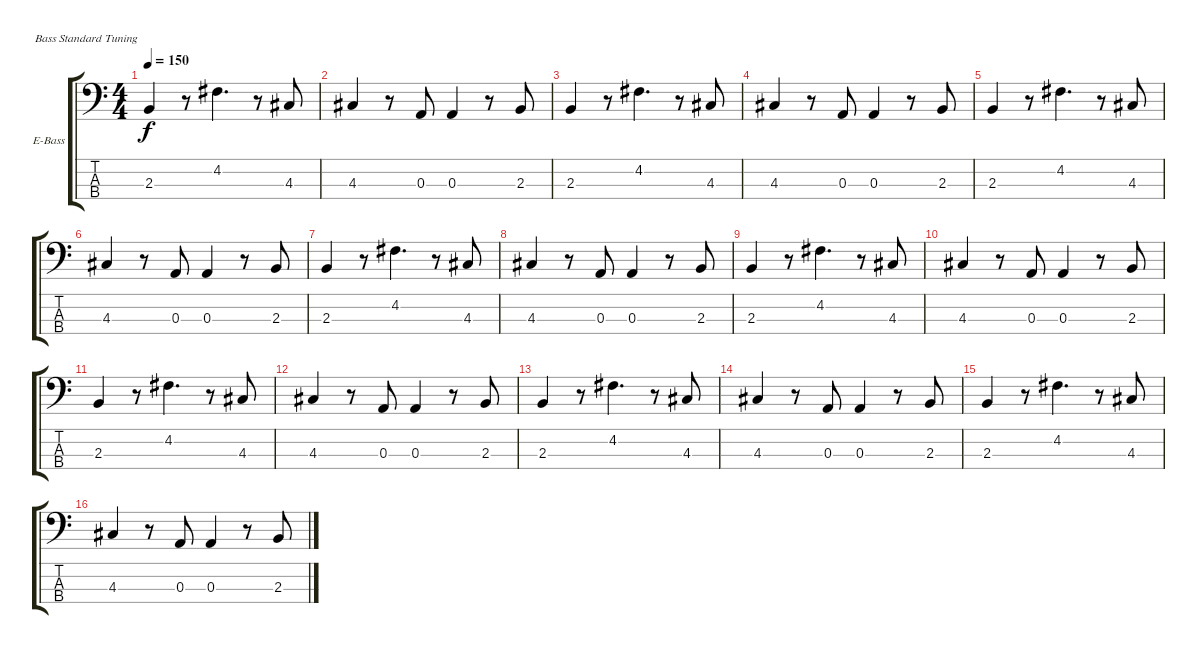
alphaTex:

\bracketExtendMode groupsimilarinstruments
\firstSystemTrackNameOrientation horizontal
\otherSystemsTrackNameOrientation horizontal
\track ("Basse" "E-Bass") {instrument electricbasspick}
\staff {score tabs}
\tuning (G2 D2 A1 E1)
\ts (4 4)
\tempo 150
\clef f4
\ks c
2.3.4{dy f} r.8 4.2.4{d} r.8 4.3.8 |
4.3.4 r.8 0.3.8 0.3.4 r.8 2.3.8 |
2.3.4 r.8 4.2.4{d} r.8 4.3.8 |
4.3.4 r.8 0.3.8 0.3.4 r.8 2.3.8 |
2.3.4 r.8 4.2.4{d} r.8 4.3.8 |
4.3.4 r.8 0.3.8 0.3.4 r.8 2.3.8 |
2.3.4 r.8 4.2.4{d} r.8 4.3.8 |
4.3.4 r.8 0.3.8 0.3.4 r.8 2.3.8 |
2.3.4 r.8 4.2.4{d} r.8 4.3.8 |
4.3.4 r.8 0.3.8 0.3.4 r.8 2.3.8 |
2.3.4 r.8 4.2.4{d} r.8 4.3.8 |
4.3.4 r.8 0.3.8 0.3.4 r.8 2.3.8 |
2.3.4 r.8 4.2.4{d} r.8 4.3.8 |
4.3.4 r.8 0.3.8 0.3.4 r.8 2.3.8 |
2.3.4 r.8 4.2.4{d} r.8 4.3.8 |
4.3.4 r.8 0.3.8 0.3.4 r.8 2.3.8
